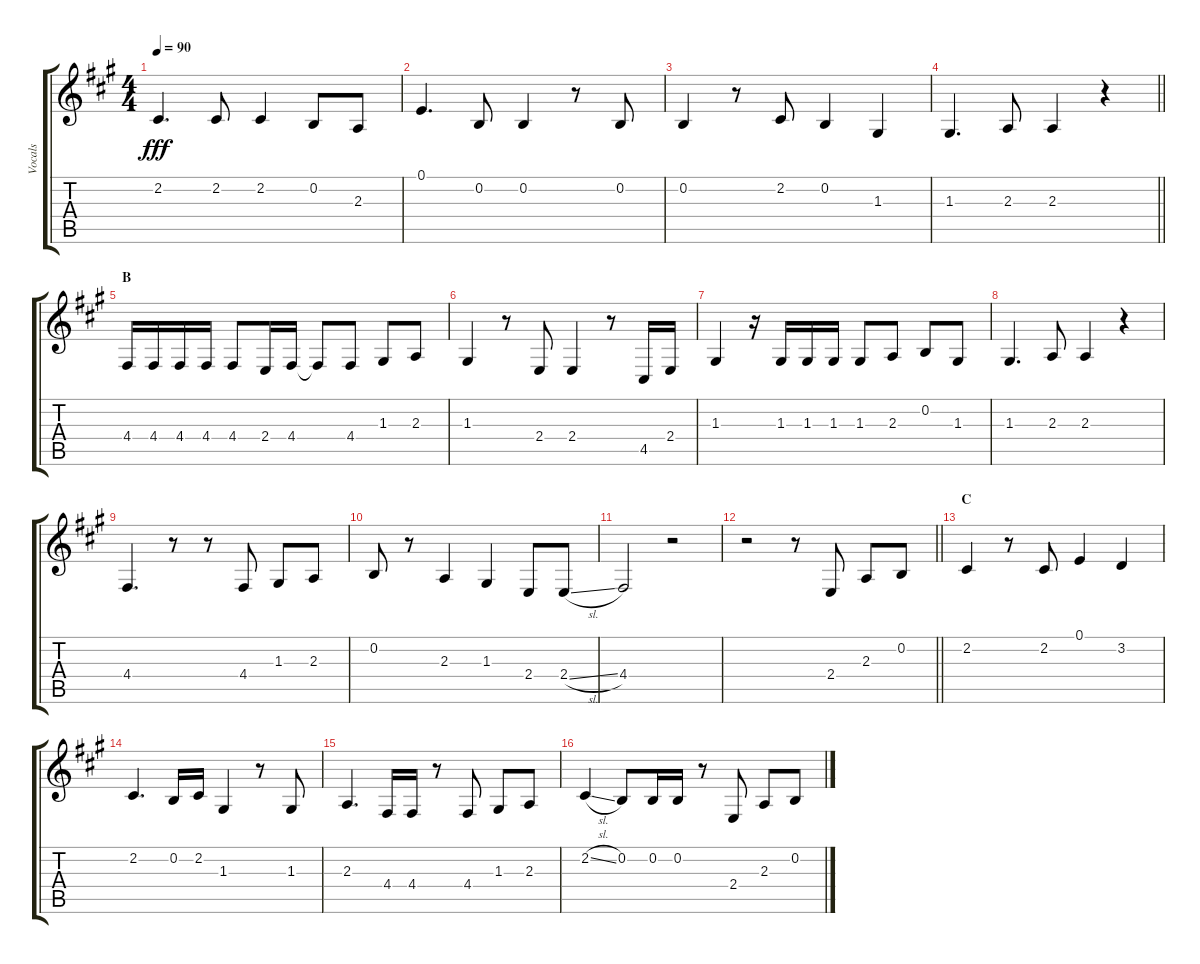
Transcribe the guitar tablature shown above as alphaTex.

\track ("Vocals" "Vocals") {instrument voiceoohs}
\staff {score tabs}
\tuning (E4 B3 G3 D3 A2 E2) {hide}
\ts (4 4)
\tempo 90
\clef g2
\ks a
2.2.4{d dy fff} 2.2.8 2.2.4 0.2.8 2.3.8 |
0.1.4{d} 0.2.8 0.2.4 r.8 0.2.8 |
0.2.4 r.8 2.2.8 0.2.4 1.3.4 |
\barLineRight lightlight
1.3.4{d} 2.3.8 2.3.4 r.4 |
\section ("" "B")
4.4.16 4.4.16 4.4.16 4.4.16 4.4.8 2.4.16 4.4.16 4.4{t}.8 4.4.8 1.3.8 2.3.8 |
1.3.4 r.8 2.4.8 2.4.4 r.8 4.5.16 2.4.16 |
1.3.4 r.16 1.3.16 1.3.16 1.3.16 1.3.8 2.3.8 0.2.8 1.3.8 |
1.3.4{d} 2.3.8 2.3.4 r.4 |
4.4.4{d} r.8 r.8 4.4.8 1.3.8 2.3.8 |
0.2.8 r.8 2.3.4 1.3.4 2.4.8 2.4{sl}.8 |
4.4.2 r.2 |
\barLineRight lightlight
r.2 r.8 2.4.8 2.3.8 0.2.8 |
\section ("" "C")
2.2.4 r.8 2.2.8 0.1.4 3.2.4 |
2.2.4{d} 0.2.16 2.2.16 1.3.4 r.8 1.3.8 |
2.3.4{d} 4.4.16 4.4.16 r.8 4.4.8 1.3.8 2.3.8 |
2.2{sl}.4 0.2.8 0.2.16 0.2.16 r.8 2.4.8 2.3.8 0.2.8
